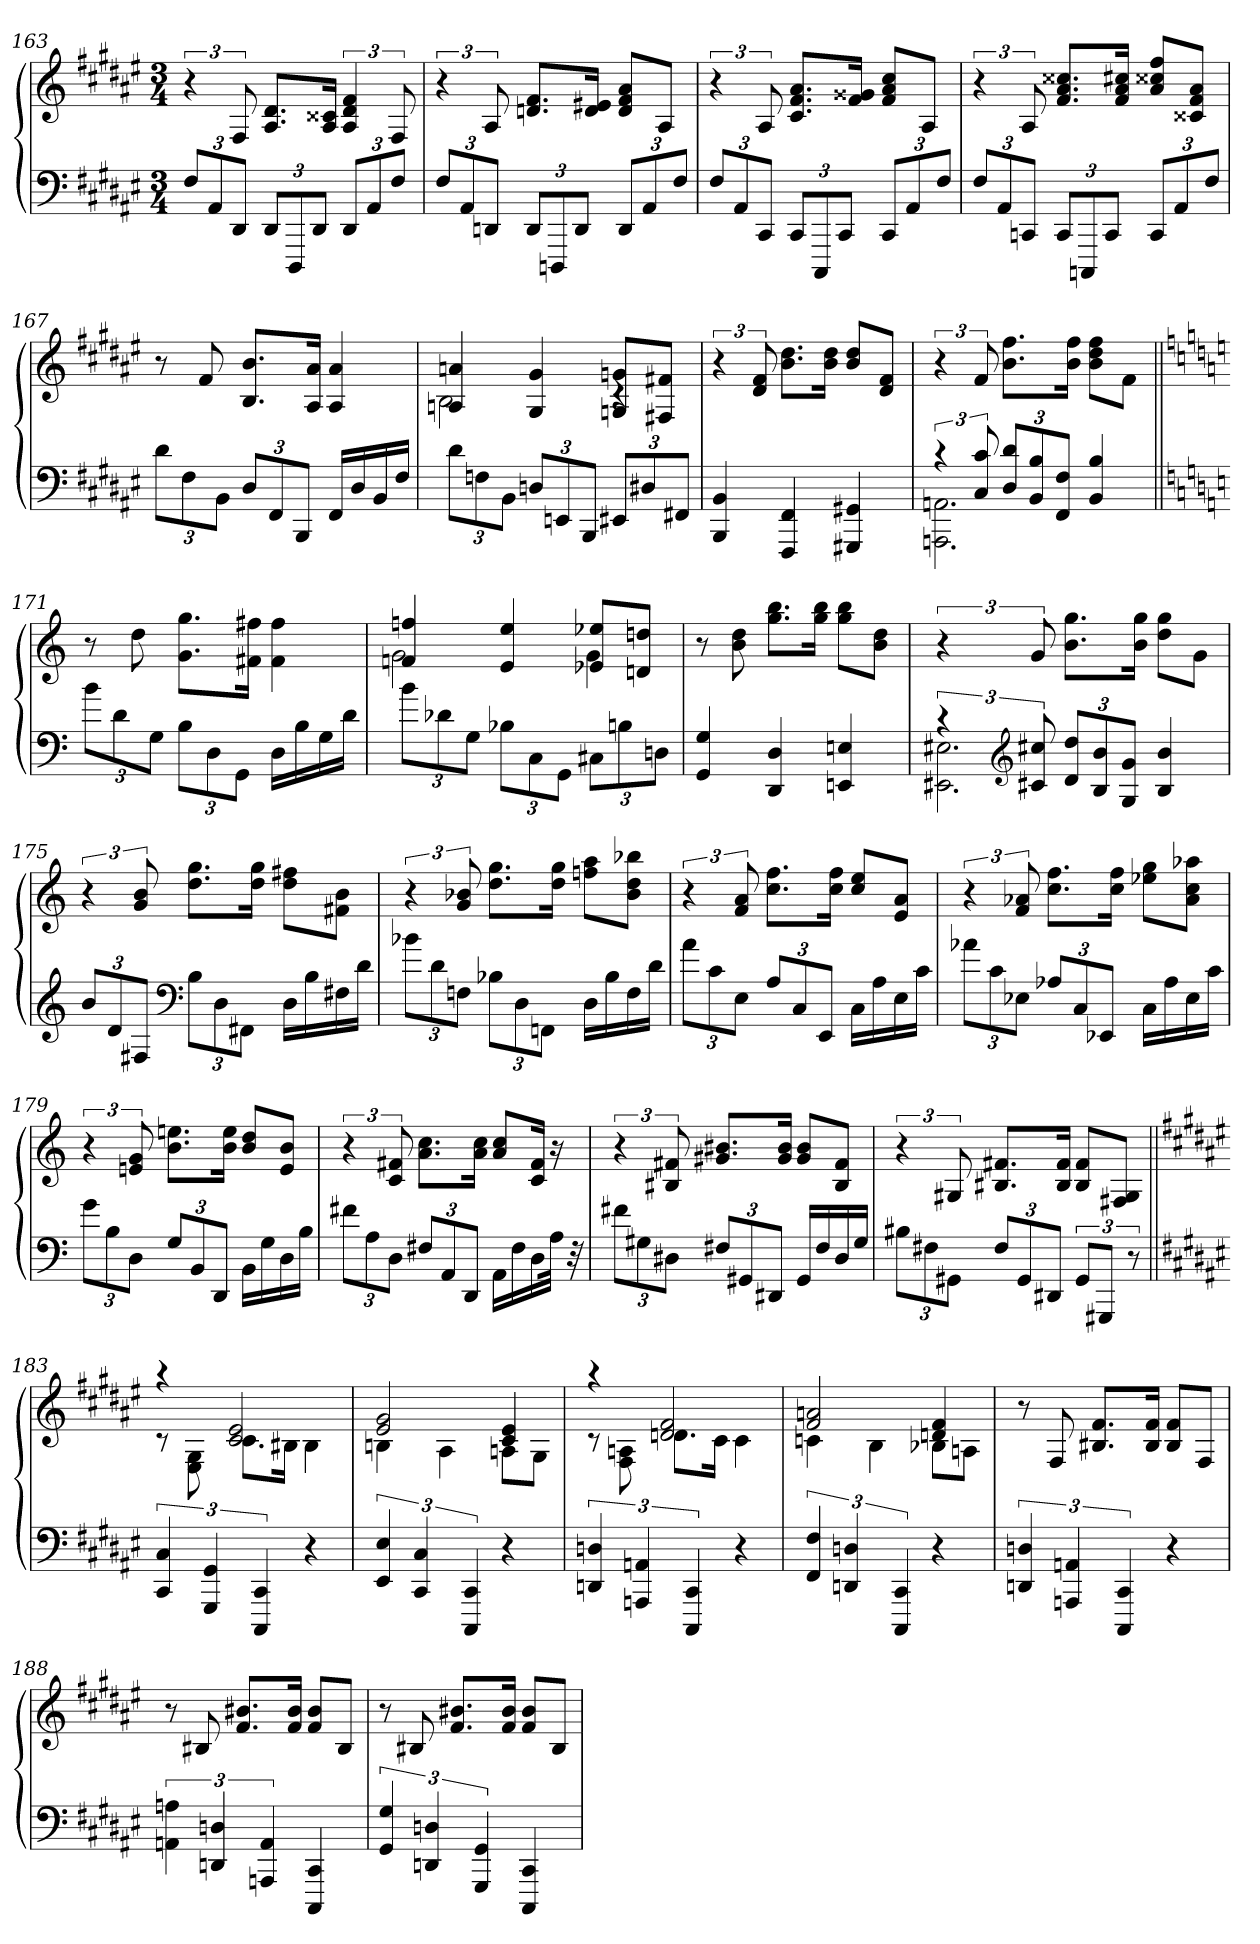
**kern	**kern
*part1	*part1
*staff2	*staff1
*clefF4	*clefG2
*k[f#c#g#d#a#e#]	*k[f#c#g#d#a#e#]
*M3/4	*M3/4
=163	=163
12F#L	6r
12AA#	.
12DD#J	12F#
12DD#L	8.A# 8.d#L
12DDD#	.
12DD#J	.
.	16A# 16c##XJk
12DD#L	6A# 6d# 6f#
12AA#	.
12F#J	12F#
=164	=164
12F#L	6r
12AA#	.
12DDnJ	12A#
12DDL	8.dn 8.f#L
12DDDn	.
12DDJ	.
.	16d 16e#XJk
12DDL	8d 8f# 8a#L
12AA#	.
.	8A#J
12F#J	.
=165	=165
12F#L	6r
12AA#	.
12CC#J	12A#
12CC#L	8.c# 8.f# 8.a#L
12CCC#	.
12CC#J	.
.	16f# 16g##XJk
12CC#L	8f# 8a# 8cc#L
12AA#	.
.	8A#J
12F#J	.
=166	=166
12F#L	6r
12AA#	.
12CCnJ	12A#
12CCL	8.f# 8.a# 8.cc##XL
12CCCn	.
12CCJ	.
.	16f# 16a# 16cc#XJk
12CCL	8a# 8cc##X 8ff#L
12AA#	.
.	8c##X 8f# 8a#J
12F#J	.
=167	=167
12d#L	8r
12F#	.
.	8f#
12BBJ	.
12D#L	8.B 8.bL
12FF#	.
12BBBJ	.
.	16A# 16a#Jk
16FF#LL	4A# 4a#
16D#	.
16BB	.
16F#JJ	.
=168	=168
*	*^
12d#L	4An 4an	2B
12Fn	.	.
12BBJ	.	.
12DnL	4G# 4g#	.
12EEn	.	.
12BBBJ	.	.
12EE#XL	8Gn 8gnL	4rc
12D#X	.	.
.	8F#X 8f#XJ	.
12FF#XJ	.	.
*	*v	*v
=169	=169
4BBB 4BB	6r
.	12d# 12f#
4FFF# 4FF#	8.b 8.dd#L
.	16b 16dd#Jk
4GGG#X 4GG#X	8b 8dd#L
.	8d# 8f#J
=170	=170
*^	*
6rc	2.AAAn 2.AAn	6r
12C# 12c#	.	12f#
12D# 12d#L	.	8.b 8.ff#L
12BB 12B	.	.
12FF# 12F#J	.	.
.	.	16b 16ff#Jk
4BB 4B	.	8b 8dd# 8ff#L
.	.	8f#J
*v	*v	*
=171||	=171||
*k[]	*k[]
12bL	8r
12d	.
.	8dd
12GJ	.
12BL	8.g 8.ggL
12D	.
12GGJ	.
.	16f#X 16ff#XJk
16DLL	4f# 4ff#
16B	.
16G	.
16dJJ	.
=172	=172
*	*^
12bL	4fn 4ffn	2g
12d-X	.	.
12GJ	.	.
12B-XL	4e 4ee	.
12C	.	.
12GGJ	.	.
12C#XL	8e-X 8ee-XL	4g
12Bn	.	.
.	8dn 8ddnJ	.
12DnJ	.	.
*	*v	*v
=173	=173
4GG 4G	8r
.	8b 8dd
4DD 4D	8.gg 8.bbL
.	16gg 16bbJk
4EEn 4En	8gg 8bbL
.	8b 8ddJ
=174	=174
*^	*
6rc	2.EE#X 2.E#X	6r
*clefG2	*	*
12c#X 12cc#X	.	12g
12d 12ddL	.	8.b 8.ggL
12B 12b	.	.
12G 12gJ	.	.
.	.	16b 16ggJk
4B 4b	.	8dd 8ggL
.	.	8gJ
*v	*v	*
=175	=175
12bL	6r
12d	.
12F#XJ	12g 12b
*clefF4	*
12BL	8.dd 8.ggL
12D	.
12FF#XJ	.
.	16dd 16ggJk
16DLL	8dd 8ff#XL
16B	.
16F#X	8f#X 8bJ
16dJJ	.
=176	=176
12b-XL	6r
12d	.
12FnJ	12g 12b-X
12B-XL	8.dd 8.ggL
12D	.
12FFnJ	.
.	16dd 16ggJk
16DLL	8ffn 8aaL
16B-	.
16F	8b- 8dd 8bb-XJ
16dJJ	.
=177	=177
12aL	6r
12c	.
12EJ	12f 12a
12AL	8.cc 8.ffL
12C	.
12EEJ	.
.	16cc 16ffJk
16CLL	8cc 8eeL
16A	.
16E	8e 8aJ
16cJJ	.
=178	=178
12a-XL	6r
12c	.
12E-XJ	12f 12a-X
12A-XL	8.cc 8.ffL
12C	.
12EE-XJ	.
.	16cc 16ffJk
16CLL	8ee-X 8ggL
16A-	.
16E-	8a- 8cc 8aa-XJ
16cJJ	.
=179	=179
12gL	6r
12B	.
12DJ	12en 12g
12GL	8.b 8.eenL
12BB	.
12DDJ	.
.	16b 16eeJk
16BBLL	8b 8ddL
16G	.
16D	8e 8bJ
16BJJ	.
=180	=180
12f#XL	6r
12A	.
12DJ	12c 12f#X
12F#XL	8.a 8.ccL
12AA	.
12DDJ	.
.	16a 16ccJk
16AALL	8a 8ccL
16F#	.
16D	16c 16f#Jk
32AJJk	16r
32r	.
=181	=181
12f#XL	6r
12G#X	.
12D#XJ	12B#X 12f#X
12F#XL	8.g#X 8.b#XL
12GG#X	.
12DD#XJ	.
.	16g# 16b#Jk
16GG#LL	8g# 8b#L
16F#	.
16D#	8B# 8f#J
16G#JJ	.
=182	=182
12B#XL	6r
12F#X	.
12GG#XJ	12G#X
12F#L	8.B#X 8.f#XL
12GG#	.
12DD#XJ	.
.	16B# 16f#Jk
12GG#L	8B# 8f#L
12GGG#XJ	.
.	8F#X 8G#J
12r	.
=183||	=183||
*k[f#c#g#d#a#e#]	*k[f#c#g#d#a#e#]
*	*^
6CC# 6C#	4raa	8rc
.	.	8E# 8G#
6GGG# 6GG#	.	.
.	2c# 2e#	8.c#L
6CCC# 6CC#	.	.
.	.	16B#XJk
4r	.	4B#
=184	=184	=184
6EE# 6E#	2e# 2g#	4Bn
6CC# 6C#	.	.
.	.	4A#
6CCC# 6CC#	.	.
4r	4c# 4e#	8AnL
.	.	8G#J
=185	=185	=185
6DDn 6Dn	4raa	8rc
.	.	8F# 8An
6AAAn 6AAn	.	.
.	2dn 2f#	8.dL
6CCC# 6CC#	.	.
.	.	16c#Jk
4r	.	4c#
=186	=186	=186
6FF# 6F#	2f# 2an	4cn
6DDn 6Dn	.	.
.	.	4B
6CCC# 6CC#	.	.
4r	4dn 4f#	8B-XL
.	.	8AnJ
*	*v	*v
=187	=187
6DDn 6Dn	8r
.	8F#
6AAAn 6AAn	.
.	8.B#X 8.f#L
6CCC# 6CC#	.
.	16B# 16f#Jk
4r	8B# 8f#L
.	8F#J
=188	=188
6AAn 6An	8r
.	8B#X
6DDn 6Dn	.
.	8.f# 8.b#XL
6AAAn 6AA	.
.	16f# 16b#Jk
4CCC# 4CC#	8f# 8b#L
.	8B#J
=189	=189
6GG# 6G#	8r
.	8B#X
6DDn 6Dn	.
.	8.f# 8.b#XL
6GGG# 6GG#	.
.	16f# 16b#Jk
4CCC# 4CC#	8f# 8b#L
.	8B#J
=	=
*-	*-
